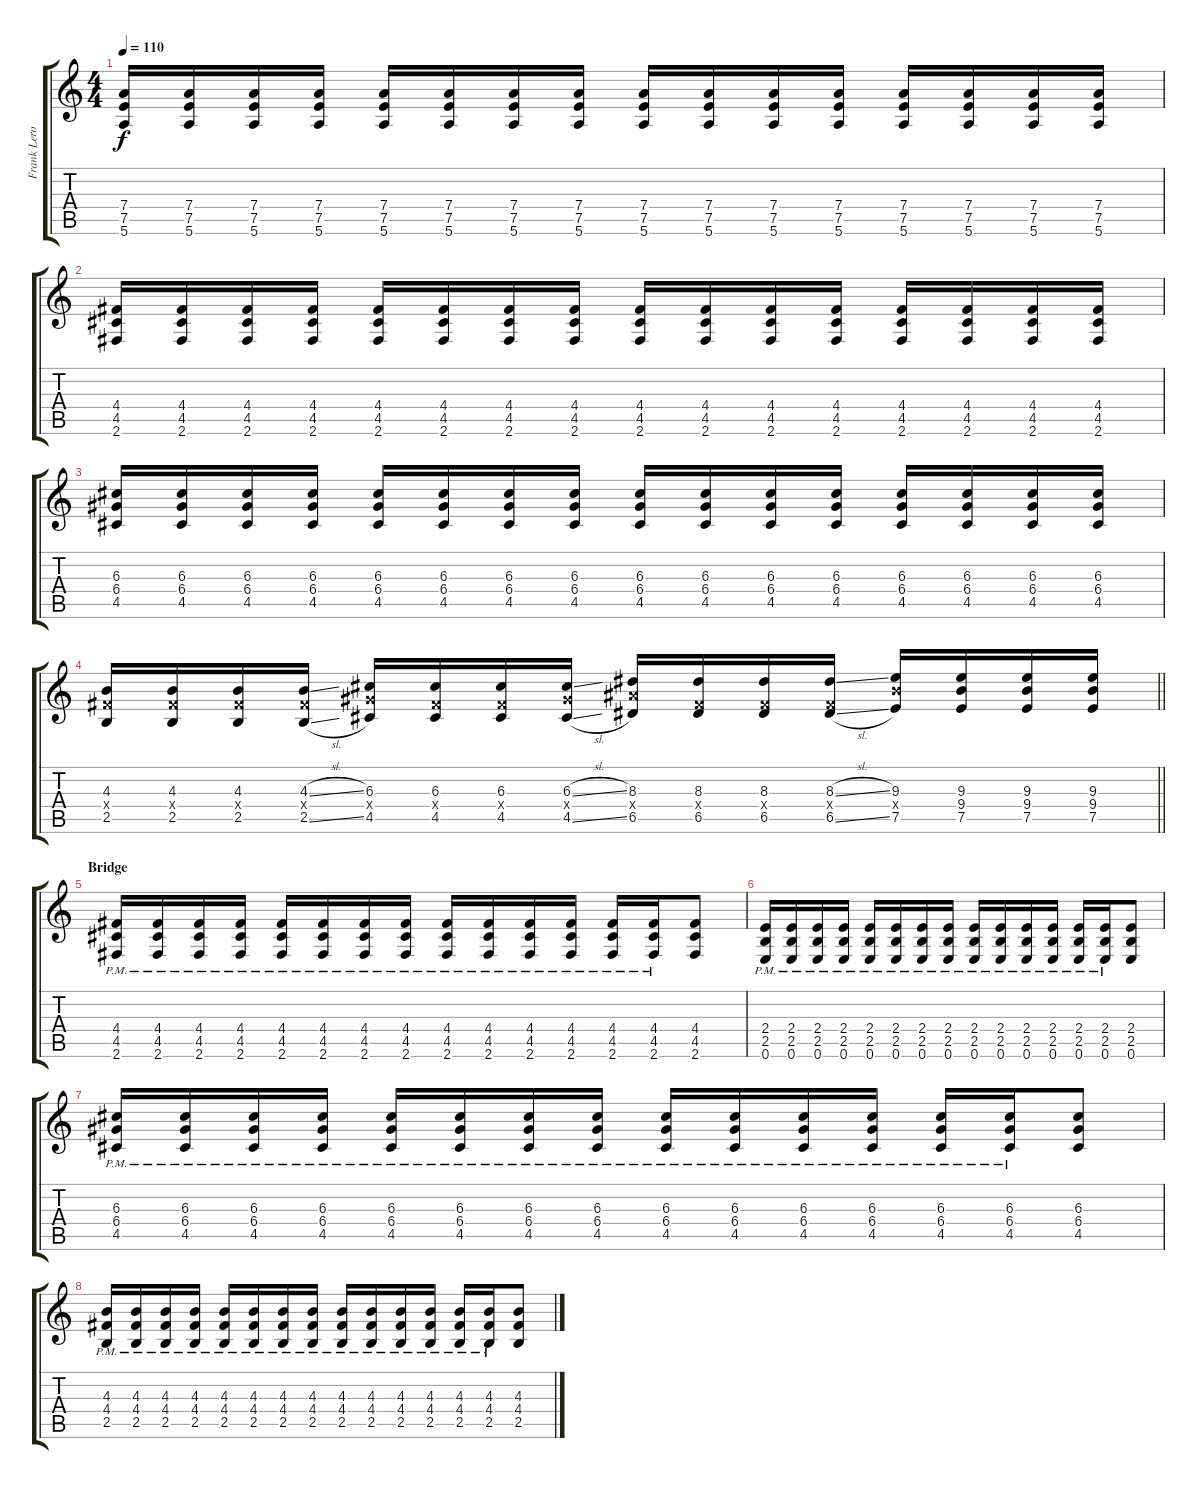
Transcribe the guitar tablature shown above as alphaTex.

\track ("Frank Lero " "Frank Lero") {instrument electricguitarjazz}
\staff {score tabs}
\tuning (E4 B3 G3 D3 A2 E2) {hide}
\ts (4 4)
\tempo 110
\clef g2
\ks c
(7.4 7.5 5.6).16{dy f} (7.4 7.5 5.6).16 (7.4 7.5 5.6).16 (7.4 7.5 5.6).16 (7.4 7.5 5.6).16 (7.4 7.5 5.6).16 (7.4 7.5 5.6).16 (7.4 7.5 5.6).16 (7.4 7.5 5.6).16 (7.4 7.5 5.6).16 (7.4 7.5 5.6).16 (7.4 7.5 5.6).16 (7.4 7.5 5.6).16 (7.4 7.5 5.6).16 (7.4 7.5 5.6).16 (7.4 7.5 5.6).16 |
(4.4 4.5 2.6).16 (4.4 4.5 2.6).16 (4.4 4.5 2.6).16 (4.4 4.5 2.6).16 (4.4 4.5 2.6).16 (4.4 4.5 2.6).16 (4.4 4.5 2.6).16 (4.4 4.5 2.6).16 (4.4 4.5 2.6).16 (4.4 4.5 2.6).16 (4.4 4.5 2.6).16 (4.4 4.5 2.6).16 (4.4 4.5 2.6).16 (4.4 4.5 2.6).16 (4.4 4.5 2.6).16 (4.4 4.5 2.6).16 |
(6.3 6.4 4.5).16 (6.3 6.4 4.5).16 (6.3 6.4 4.5).16 (6.3 6.4 4.5).16 (6.3 6.4 4.5).16 (6.3 6.4 4.5).16 (6.3 6.4 4.5).16 (6.3 6.4 4.5).16 (6.3 6.4 4.5).16 (6.3 6.4 4.5).16 (6.3 6.4 4.5).16 (6.3 6.4 4.5).16 (6.3 6.4 4.5).16 (6.3 6.4 4.5).16 (6.3 6.4 4.5).16 (6.3 6.4 4.5).16 |
\barLineRight lightlight
(4.3 4.4{x} 2.5).16 (4.3 4.4{x} 2.5).16 (4.3 4.4{x} 2.5).16 (4.3{sl} 4.4{x} 2.5{sl}).16 (6.3 6.4{x} 4.5).16 (6.3 4.4{x} 4.5).16 (6.3 4.4{x} 4.5).16 (6.3{sl} 6.4{x} 4.5{sl}).16 (8.3 8.4{x} 6.5).16 (8.3 4.4{x} 6.5).16 (8.3 4.4{x} 6.5).16 (8.3{sl} 4.4{x} 6.5{sl}).16 (9.3 9.4{x} 7.5).16 (9.3 9.4 7.5).16 (9.3 9.4 7.5).16 (9.3 9.4 7.5).16 |
\section ("" "Bridge")
(4.4{pm} 4.5{pm} 2.6{pm}).16 (4.4{pm} 4.5{pm} 2.6{pm}).16 (4.4{pm} 4.5{pm} 2.6{pm}).16 (4.4{pm} 4.5{pm} 2.6{pm}).16 (4.4{pm} 4.5{pm} 2.6{pm}).16 (4.4{pm} 4.5{pm} 2.6{pm}).16 (4.4{pm} 4.5{pm} 2.6{pm}).16 (4.4{pm} 4.5{pm} 2.6{pm}).16 (4.4{pm} 4.5{pm} 2.6{pm}).16 (4.4{pm} 4.5{pm} 2.6{pm}).16 (4.4{pm} 4.5{pm} 2.6{pm}).16 (4.4{pm} 4.5{pm} 2.6{pm}).16 (4.4{pm} 4.5{pm} 2.6{pm}).16 (4.4{pm} 4.5{pm} 2.6{pm}).16 (4.4 4.5 2.6).8 |
(2.4{pm} 2.5{pm} 0.6{pm}).16 (2.4{pm} 2.5{pm} 0.6{pm}).16 (2.4{pm} 2.5{pm} 0.6{pm}).16 (2.4{pm} 2.5{pm} 0.6{pm}).16 (2.4{pm} 2.5{pm} 0.6{pm}).16 (2.4{pm} 2.5{pm} 0.6{pm}).16 (2.4{pm} 2.5{pm} 0.6{pm}).16 (2.4{pm} 2.5{pm} 0.6{pm}).16 (2.4{pm} 2.5{pm} 0.6{pm}).16 (2.4{pm} 2.5{pm} 0.6{pm}).16 (2.4{pm} 2.5{pm} 0.6{pm}).16 (2.4{pm} 2.5{pm} 0.6{pm}).16 (2.4{pm} 2.5{pm} 0.6{pm}).16 (2.4{pm} 2.5{pm} 0.6{pm}).16 (2.4 2.5 0.6).8 |
(6.3 6.4{pm} 4.5{pm}).16 (6.3 6.4{pm} 4.5{pm}).16 (6.3 6.4{pm} 4.5{pm}).16 (6.3 6.4{pm} 4.5{pm}).16 (6.3 6.4{pm} 4.5{pm}).16 (6.3 6.4{pm} 4.5{pm}).16 (6.3 6.4{pm} 4.5{pm}).16 (6.3 6.4{pm} 4.5{pm}).16 (6.3 6.4{pm} 4.5{pm}).16 (6.3 6.4{pm} 4.5{pm}).16 (6.3 6.4{pm} 4.5{pm}).16 (6.3 6.4{pm} 4.5{pm}).16 (6.3 6.4{pm} 4.5{pm}).16 (6.3 6.4{pm} 4.5{pm}).16 (6.3 6.4 4.5).8 |
(4.3{pm} 4.4{pm} 2.5{pm}).16 (4.3{pm} 4.4{pm} 2.5{pm}).16 (4.3{pm} 4.4{pm} 2.5{pm}).16 (4.3{pm} 4.4{pm} 2.5{pm}).16 (4.3{pm} 4.4{pm} 2.5{pm}).16 (4.3{pm} 4.4{pm} 2.5{pm}).16 (4.3{pm} 4.4{pm} 2.5{pm}).16 (4.3{pm} 4.4{pm} 2.5{pm}).16 (4.3{pm} 4.4{pm} 2.5{pm}).16 (4.3{pm} 4.4{pm} 2.5{pm}).16 (4.3{pm} 4.4{pm} 2.5{pm}).16 (4.3{pm} 4.4{pm} 2.5{pm}).16 (4.3{pm} 4.4{pm} 2.5{pm}).16 (4.3{pm} 4.4{pm} 2.5{pm}).16 (4.3 4.4 2.5).8
